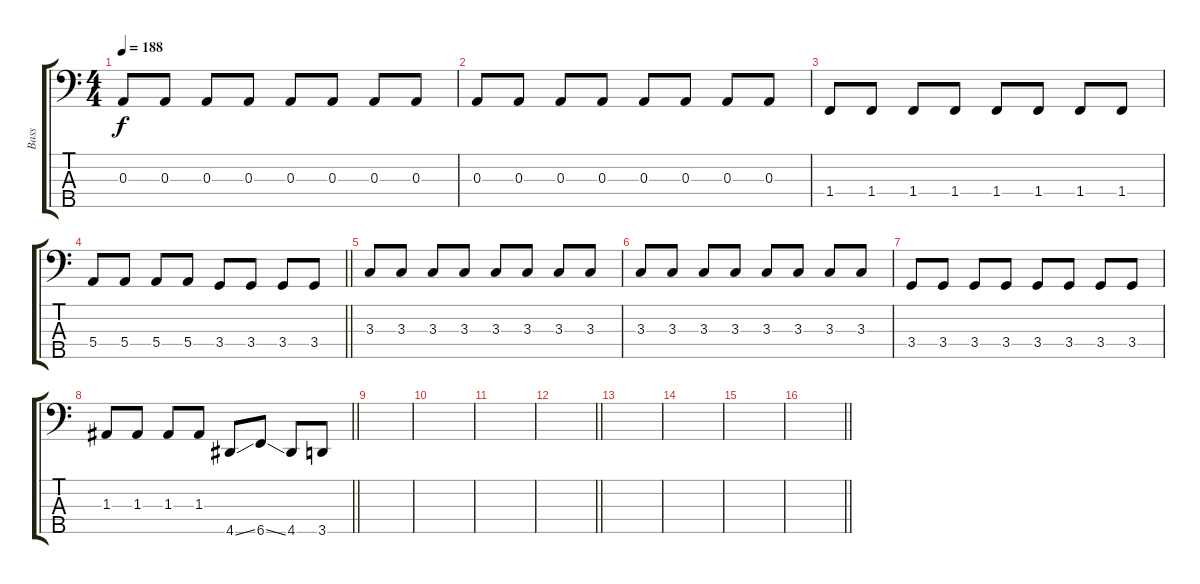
\track ("Bass" "Bass") {instrument electricbassfinger}
\staff {score tabs}
\tuning (G2 D2 A1 E1 B0) {hide}
\ts (4 4)
\tempo 188
\clef f4
\ks c
0.3.8{dy f} 0.3.8 0.3.8 0.3.8 0.3.8 0.3.8 0.3.8 0.3.8 |
0.3.8 0.3.8 0.3.8 0.3.8 0.3.8 0.3.8 0.3.8 0.3.8 |
1.4.8 1.4.8 1.4.8 1.4.8 1.4.8 1.4.8 1.4.8 1.4.8 |
\barLineRight lightlight
5.4.8 5.4.8 5.4.8 5.4.8 3.4.8 3.4.8 3.4.8 3.4.8 |
3.3.8 3.3.8 3.3.8 3.3.8 3.3.8 3.3.8 3.3.8 3.3.8 |
3.3.8 3.3.8 3.3.8 3.3.8 3.3.8 3.3.8 3.3.8 3.3.8 |
3.4.8 3.4.8 3.4.8 3.4.8 3.4.8 3.4.8 3.4.8 3.4.8 |
\barLineRight lightlight
1.3.8 1.3.8 1.3.8 1.3.8 4.5{ss}.8 6.5{ss}.8 4.5.8 3.5.8 |
\section ("" "")
|
|
|
\barLineRight lightlight
|
|
|
|
\barLineRight lightlight
